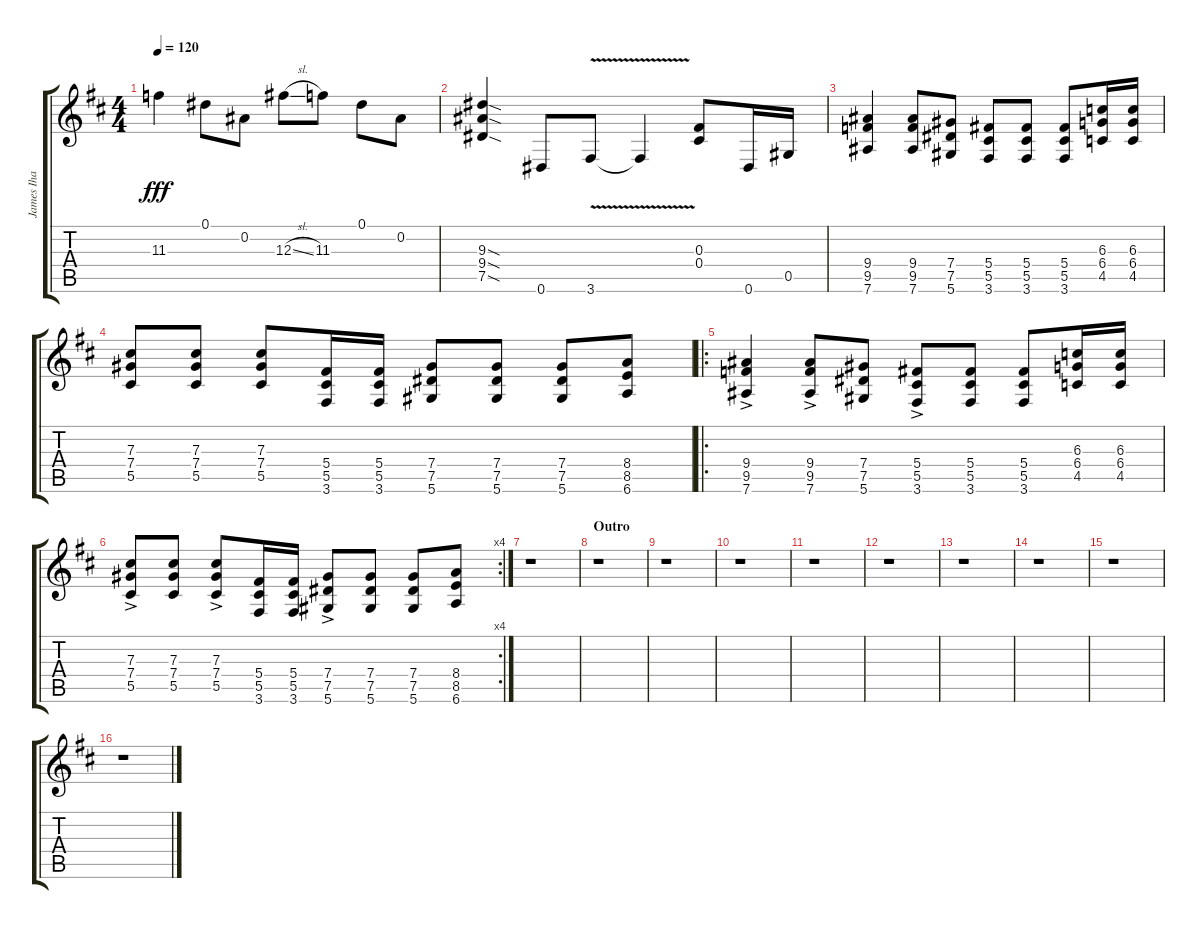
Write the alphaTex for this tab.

\track ("James Iha" "James Iha") {instrument overdrivenguitar}
\staff {score tabs}
\tuning (Eb4 Bb3 Gb3 Db3 Ab2 Eb2) {hide}
\ts (4 4)
\tempo 120
\clef g2
\ks d
11.3.4{dy fff} 0.1.8 0.2.8 12.3{sl}.8 11.3.8 0.1.8 0.2.8 |
(9.3{sod} 9.4{sod} 7.5{sod}).4 0.6.8 3.6{v}.8 3.6{v t}.4 (0.3 0.4).8 0.6.16 0.5.16 |
(9.4 9.5 7.6).4 (9.4 9.5 7.6).8 (7.4 7.5 5.6).8 (5.4 5.5 3.6).8 (5.4 5.5 3.6).8 (5.4 5.5 3.6).8 (6.3 6.4 4.5).16 (6.3 6.4 4.5).16 |
(7.3 7.4 5.5).8 (7.3 7.4 5.5).8 (7.3 7.4 5.5).8 (5.4 5.5 3.6).16 (5.4 5.5 3.6).16 (7.4 7.5 5.6).8 (7.4 7.5 5.6).8 (7.4 7.5 5.6).8 (8.4 8.5 6.6).8 |
\ro
(9.4{ac} 9.5{ac} 7.6{ac}).4 (9.4{ac} 9.5{ac} 7.6{ac}).8 (7.4 7.5 5.6).8 (5.4{ac} 5.5{ac} 3.6{ac}).8 (5.4 5.5 3.6).8 (5.4 5.5 3.6).8 (6.3 6.4 4.5).16 (6.3 6.4 4.5).16 |
\rc 4
(7.3{ac} 7.4{ac} 5.5{ac}).8 (7.3 7.4 5.5).8 (7.3{ac} 7.4{ac} 5.5{ac}).8 (5.4 5.5 3.6).16 (5.4 5.5 3.6).16 (7.4{ac} 7.5{ac} 5.6{ac}).8 (7.4 7.5 5.6).8 (7.4 7.5 5.6).8 (8.4 8.5 6.6).8 |
r.1 |
\section ("" "Outro")
r.1 |
r.1 |
r.1 |
r.1 |
r.1 |
r.1 |
r.1 |
r.1 |
r.1
